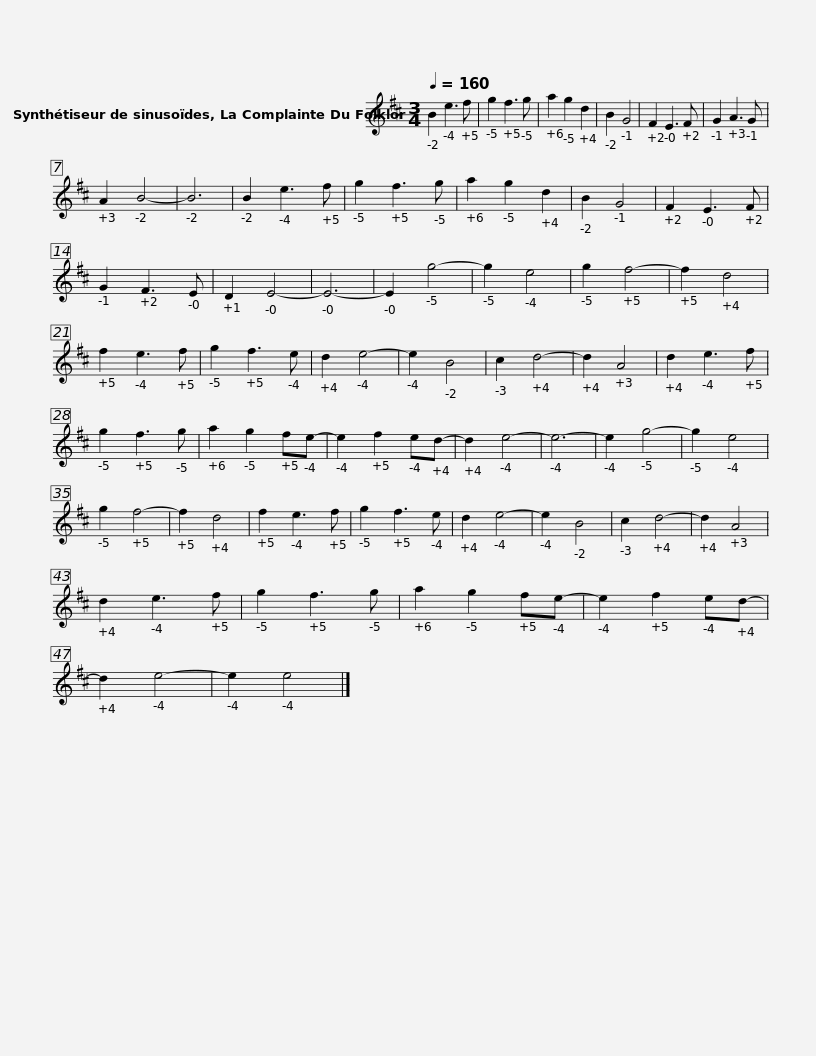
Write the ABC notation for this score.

X:1
L:1/8
Q:1/4=160
M:3/4
I:linebreak $
K:D
V:1 treble
V:1
 B2 e3 f | g2 f3 g | a2 g2 d2 | B2 G4 | F2 E3 F | %5
 G2 A3 G | A2 B4- | B6 |$ B2 e3 f | g2 f3 g | %10
 a2 g2 d2 | B2 G4 | F2 E3 F | G2 F3 E | D2 E4- | %15
 E6- |$ E2 g4- | g2 e4 | g2 f4- | f2 d4 | %20
 f2 e3 f | g2 f3 e | d2 e4- | e2 B4 |$ c2 d4- | %25
 d2 A4 | d2 e3 f | g2 f3 g | a2 g2 fe- | e2 f2 ed- | %30
 d2 e4- | e6- |$ e2 g4- | g2 e4 | g2 f4- | %35
 f2 d4 | f2 e3 f | g2 f3 e | d2 e4- | e2 B4 |$ %40
 c2 d4- | d2 A4 | d2 e3 f | g2 f3 g | a2 g2 fe- | %45
 e2 f2 ed- | d2 e4- | e2 e4 |] %48
